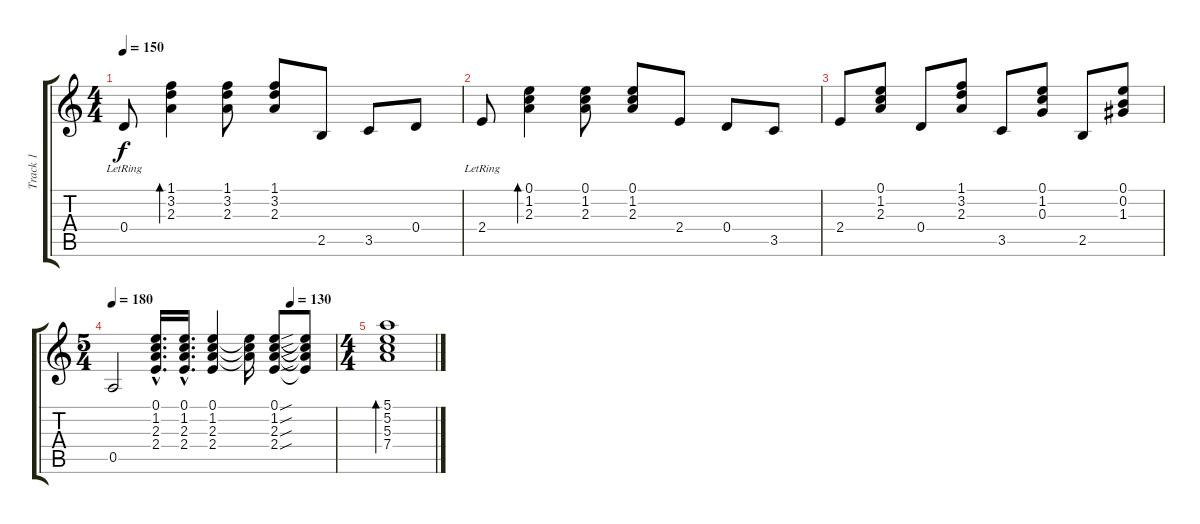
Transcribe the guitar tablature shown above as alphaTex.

\track ("Track 1" "Track 1") {instrument acousticguitarnylon}
\staff {score tabs}
\tuning (E4 B3 G3 D3 A2 E2) {hide}
\ts (4 4)
\tempo 150
\clef g2
\ks c
0.4{lr}.8{dy f} (1.1 3.2 2.3).4{bd 240} (1.1 3.2 2.3).8 (1.1 3.2 2.3).8 2.5.8 3.5.8 0.4.8 |
2.4{lr}.8 (0.1 1.2 2.3).4{bd 240} (0.1 1.2 2.3).8 (0.1 1.2 2.3).8 2.4.8 0.4.8 3.5.8 |
2.4.8 (0.1 1.2 2.3).8 0.4.8 (1.1 3.2 2.3).8 3.5.8 (0.1 1.2 0.3).8 2.5.8 (0.1 0.2 1.3).8 |
\ts (5 4)
\tempo 180
\tempo (130 0.8)
0.5.2 (0.1{hac} 1.2{hac} 2.3{hac} 2.4{hac}).16{d} (0.1{hac} 1.2{hac} 2.3{hac} 2.4{hac}).16{d} (0.1 1.2 2.3 2.4).4 (0.1{t} 1.2{t} 2.3{t}).16 (0.1{sou} 1.2{sou} 2.3{sou} 2.4{sou}).8 (0.1{t} 1.2{t} 2.3{t} 2.4{t}).8 |
\ts (4 4)
(5.1 5.2 5.3 7.4).1{bd 240}
